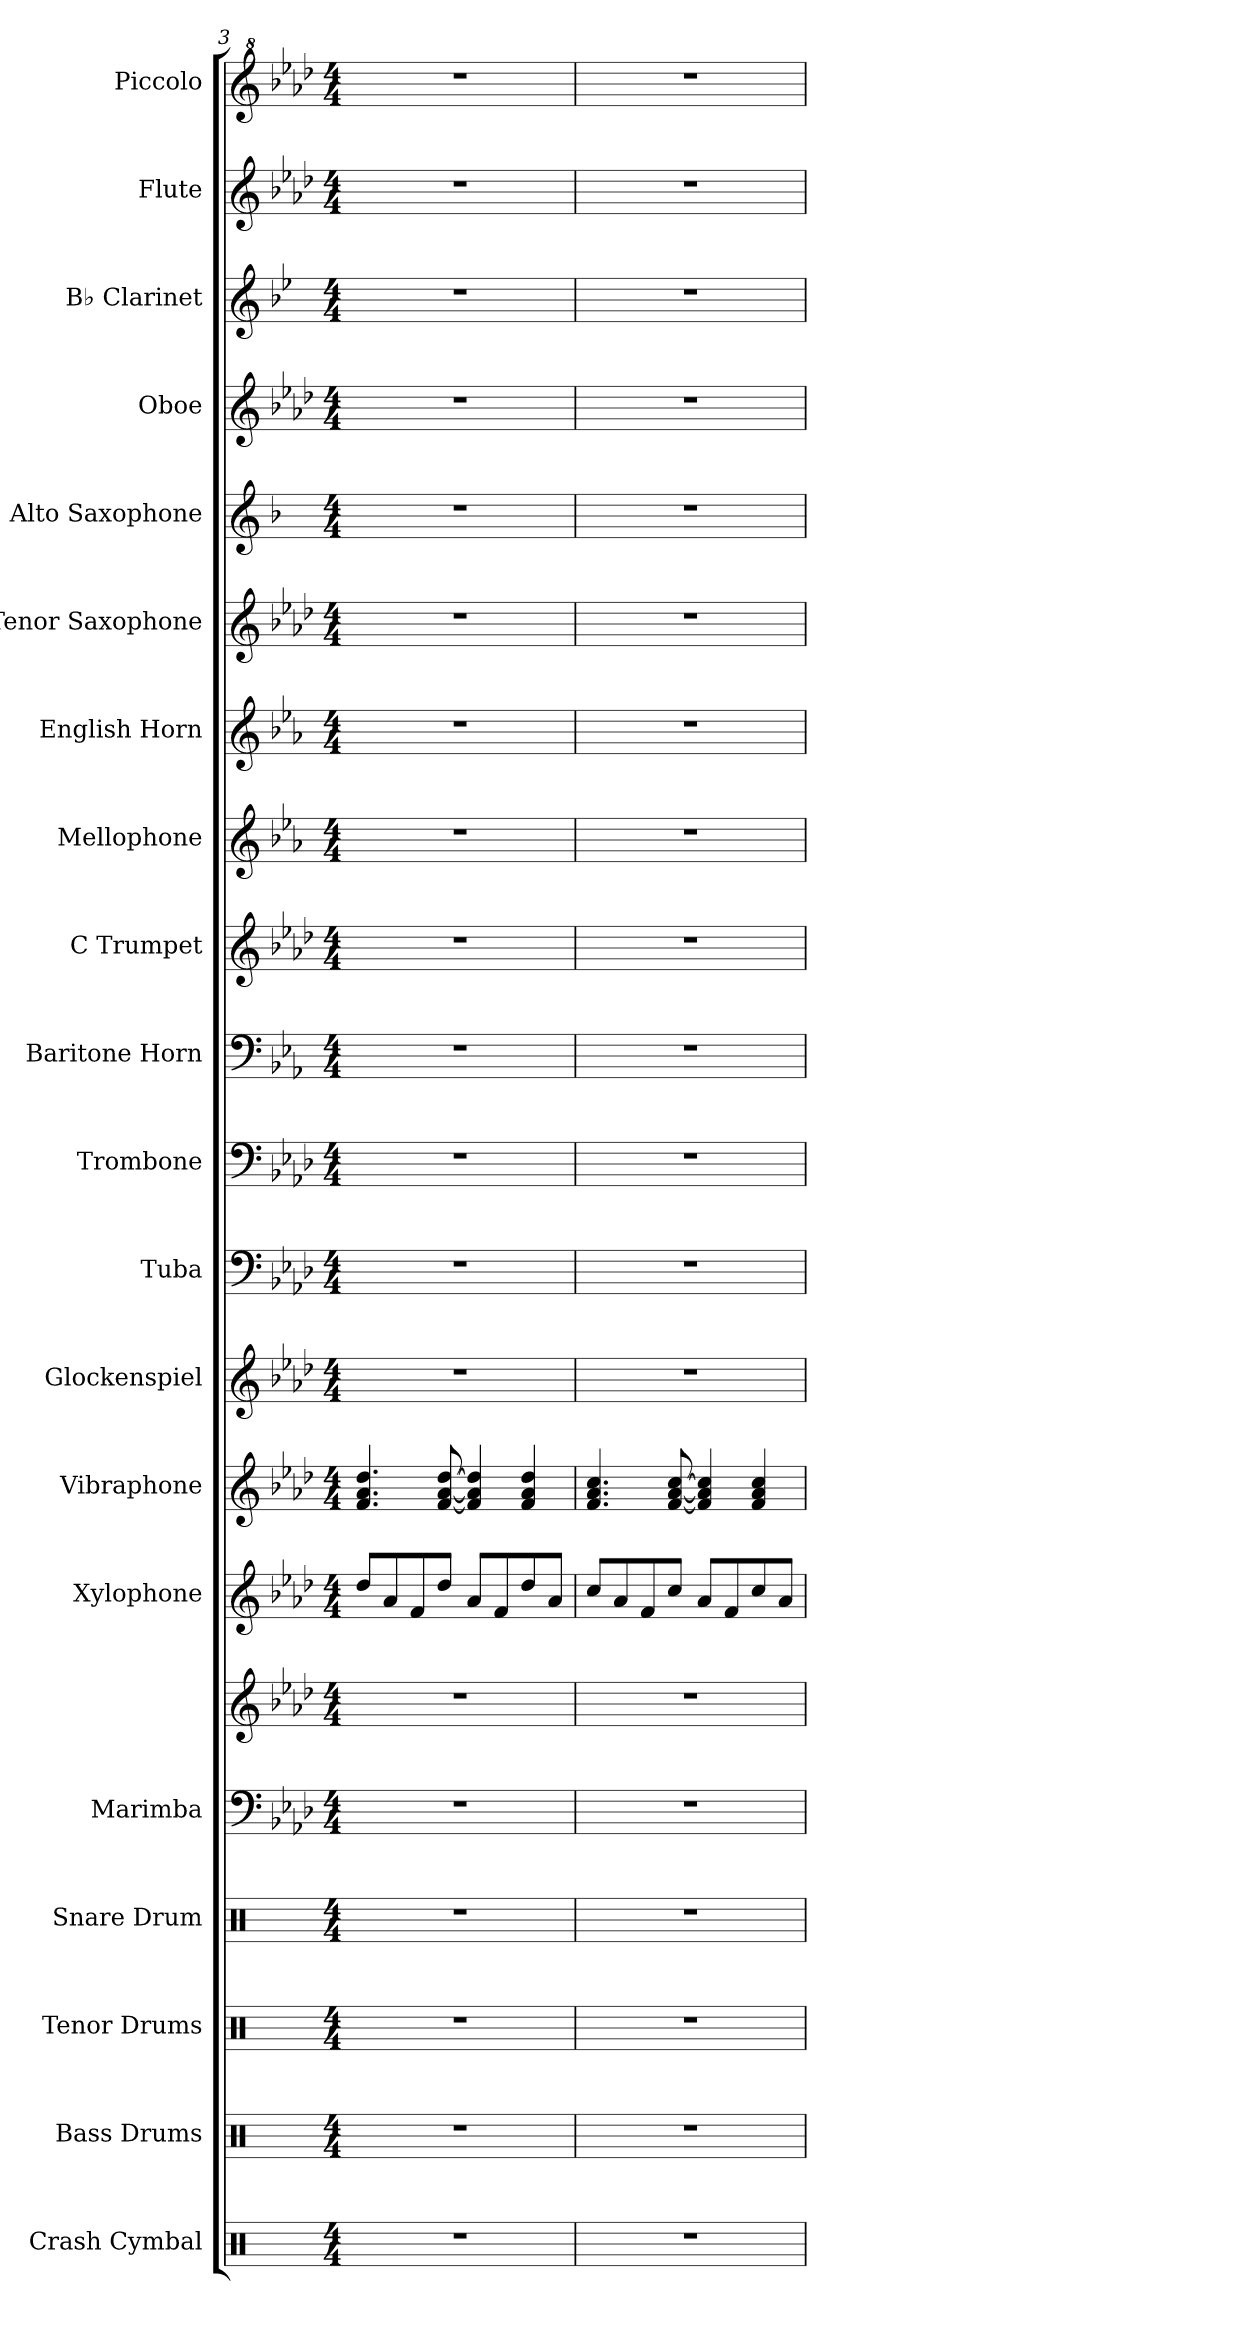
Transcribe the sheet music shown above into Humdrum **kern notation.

**kern	**kern	**kern	**kern	**kern	**kern	**kern	**kern	**kern	**kern	**kern	**kern	**kern	**kern	**kern	**kern	**kern	**kern	**kern	**kern	**kern
*part20	*part19	*part18	*part17	*part16	*part16	*part15	*part14	*part13	*part12	*part11	*part10	*part9	*part8	*part7	*part6	*part5	*part4	*part3	*part2	*part1
*staff21	*staff20	*staff19	*staff18	*staff17	*staff16	*staff15	*staff14	*staff13	*staff12	*staff11	*staff10	*staff9	*staff8	*staff7	*staff6	*staff5	*staff4	*staff3	*staff2	*staff1
*I"Crash Cymbal	*I"Bass Drums	*I"Tenor Drums	*I"Snare Drum	*I"Marimba	*	*I"Xylophone	*I"Vibraphone	*I"Glockenspiel	*I"Tuba	*I"Trombone	*I"Baritone Horn	*I"C Trumpet	*I"Mellophone	*I"English Horn	*I"Tenor Saxophone	*I"Alto Saxophone	*I"Oboe	*I"B♭ Clarinet	*I"Flute	*I"Piccolo
*I'Cr. Cym.	*I'BD	*I'TD	*I'SD	*I'Mrm.	*	*I'Xyl.	*I'Vib.	*I'Glk.	*I'Tba.	*I'Tbn.	*I'Bar. Hn.	*I'C Tpt.	*I'Mph.	*I'E. Hn.	*I'T. Sax.	*I'A. Sax.	*I'Ob.	*I'B♭ Cl.	*I'Fl.	*I'Picc.
*clefX	*clefX	*clefX	*clefX	*clefF4	*clefG2	*clefG2	*clefG2	*clefG2	*clefF4	*clefF4	*clefF4	*clefG2	*clefG2	*clefG2	*clefG2	*clefG2	*clefG2	*clefG2	*clefG2	*clefG^2
*	*	*	*	*	*	*ITrd-7c-12	*	*ITrd-14c-24	*	*	*ITrd4c7	*	*ITrd4c7	*ITrd4c7	*ITrd8c14	*ITrd5c9	*	*ITrd1c2	*	*ITrd-7c-12
*k[]	*k[]	*k[]	*k[]	*k[b-e-a-d-]	*k[b-e-a-d-]	*k[b-e-a-d-]	*k[b-e-a-d-]	*k[b-e-a-d-]	*k[b-e-a-d-]	*k[b-e-a-d-]	*k[b-e-a-d-]	*k[b-e-a-d-]	*k[b-e-a-d-]	*k[b-e-a-d-]	*k[b-e-a-d-]	*k[b-e-a-d-]	*k[b-e-a-d-]	*k[b-e-a-d-]	*k[b-e-a-d-]	*k[b-e-a-d-]
*M4/4	*M4/4	*M4/4	*M4/4	*M4/4	*M4/4	*M4/4	*M4/4	*M4/4	*M4/4	*M4/4	*M4/4	*M4/4	*M4/4	*M4/4	*M4/4	*M4/4	*M4/4	*M4/4	*M4/4	*M4/4
=3	=3	=3	=3	=3	=3	=3	=3	=3	=3	=3	=3	=3	=3	=3	=3	=3	=3	=3	=3	=3
1r	1r	1r	1r	1r	1r	8ddd-/L	4.f/ 4.a-/ 4.dd-/	1r	1r	1r	1r	1r	1r	1r	1r	1r	1r	1r	1r	1r
.	.	.	.	.	.	8aa-/	.	.	.	.	.	.	.	.	.	.	.	.	.	.
.	.	.	.	.	.	8ff/	.	.	.	.	.	.	.	.	.	.	.	.	.	.
.	.	.	.	.	.	8ddd-/J	[8f/ [8a-/ [8dd-/	.	.	.	.	.	.	.	.	.	.	.	.	.
.	.	.	.	.	.	8aa-/L	4f/] 4a-/] 4dd-/]	.	.	.	.	.	.	.	.	.	.	.	.	.
.	.	.	.	.	.	8ff/	.	.	.	.	.	.	.	.	.	.	.	.	.	.
.	.	.	.	.	.	8ddd-/	4f/ 4a-/ 4dd-/	.	.	.	.	.	.	.	.	.	.	.	.	.
.	.	.	.	.	.	8aa-/J	.	.	.	.	.	.	.	.	.	.	.	.	.	.
=4	=4	=4	=4	=4	=4	=4	=4	=4	=4	=4	=4	=4	=4	=4	=4	=4	=4	=4	=4	=4
1r	1r	1r	1r	1r	1r	8ccc/L	4.f/ 4.a-/ 4.cc/	1r	1r	1r	1r	1r	1r	1r	1r	1r	1r	1r	1r	1r
.	.	.	.	.	.	8aa-/	.	.	.	.	.	.	.	.	.	.	.	.	.	.
.	.	.	.	.	.	8ff/	.	.	.	.	.	.	.	.	.	.	.	.	.	.
.	.	.	.	.	.	8ccc/J	[8f/ [8a-/ [8cc/	.	.	.	.	.	.	.	.	.	.	.	.	.
.	.	.	.	.	.	8aa-/L	4f/] 4a-/] 4cc/]	.	.	.	.	.	.	.	.	.	.	.	.	.
.	.	.	.	.	.	8ff/	.	.	.	.	.	.	.	.	.	.	.	.	.	.
.	.	.	.	.	.	8ccc/	4f/ 4a-/ 4cc/	.	.	.	.	.	.	.	.	.	.	.	.	.
.	.	.	.	.	.	8aa-/J	.	.	.	.	.	.	.	.	.	.	.	.	.	.
=	=	=	=	=	=	=	=	=	=	=	=	=	=	=	=	=	=	=	=	=
*-	*-	*-	*-	*-	*-	*-	*-	*-	*-	*-	*-	*-	*-	*-	*-	*-	*-	*-	*-	*-
